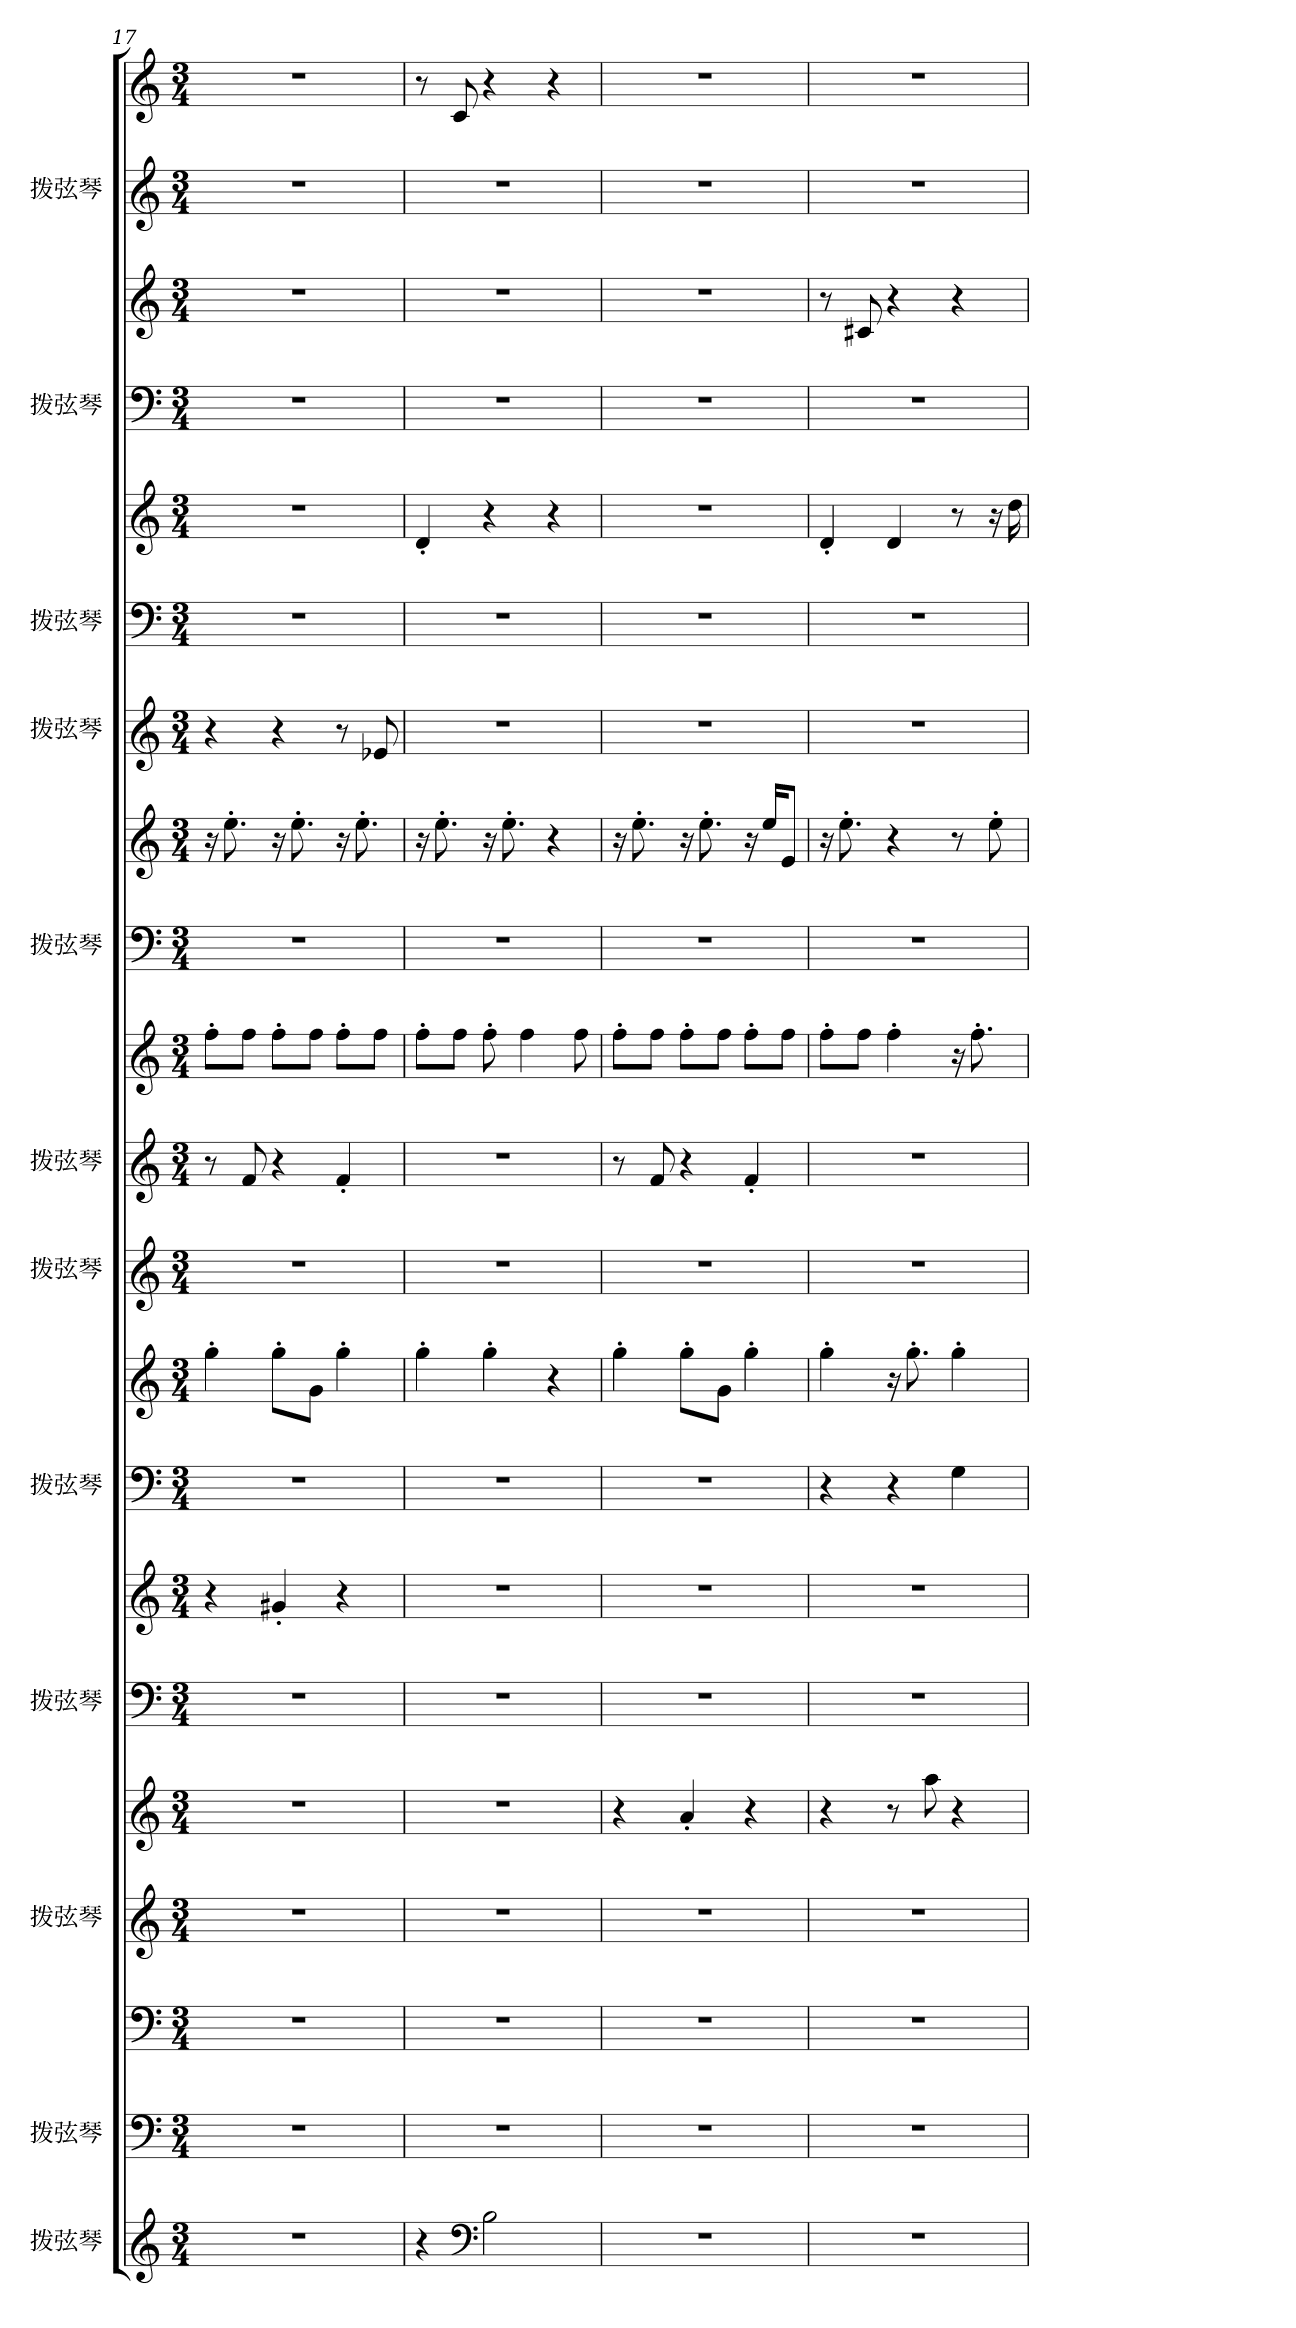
**kern	**kern	**kern	**kern	**kern	**kern	**kern	**kern	**kern	**kern	**kern	**kern	**kern	**kern	**kern	**kern	**kern	**kern	**kern	**kern	**kern
*part12	*part11	*part11	*part10	*part10	*part9	*part9	*part8	*part8	*part7	*part6	*part6	*part5	*part5	*part4	*part3	*part3	*part2	*part2	*part1	*part1
*staff21	*staff20	*staff19	*staff18	*staff17	*staff16	*staff15	*staff14	*staff13	*staff12	*staff11	*staff10	*staff9	*staff8	*staff7	*staff6	*staff5	*staff4	*staff3	*staff2	*staff1
*I"拨弦琴	*I"拨弦琴	*	*I"拨弦琴	*	*I"拨弦琴	*	*I"拨弦琴	*	*I"拨弦琴	*I"拨弦琴	*	*I"拨弦琴	*	*I"拨弦琴	*I"拨弦琴	*	*I"拨弦琴	*	*I"拨弦琴	*
*clefG2	*clefF4	*clefF4	*clefG2	*clefG2	*clefF4	*clefG2	*clefF4	*clefG2	*clefG2	*clefG2	*clefG2	*clefF4	*clefG2	*clefG2	*clefF4	*clefG2	*clefF4	*clefG2	*clefG2	*clefG2
*k[]	*k[]	*k[]	*k[]	*k[]	*k[]	*k[]	*k[]	*k[]	*k[]	*k[]	*k[]	*k[]	*k[]	*k[]	*k[]	*k[]	*k[]	*k[]	*k[]	*k[]
*M3/4	*M3/4	*M3/4	*M3/4	*M3/4	*M3/4	*M3/4	*M3/4	*M3/4	*M3/4	*M3/4	*M3/4	*M3/4	*M3/4	*M3/4	*M3/4	*M3/4	*M3/4	*M3/4	*M3/4	*M3/4
=17	=17	=17	=17	=17	=17	=17	=17	=17	=17	=17	=17	=17	=17	=17	=17	=17	=17	=17	=17	=17
2.r	2.r	2.r	2.r	2.r	2.r	4r	2.r	4gg'\	2.r	8r	8ff'\L	2.r	16r	4r	2.r	2.r	2.r	2.r	2.r	2.r
.	.	.	.	.	.	.	.	.	.	.	.	.	8.ee'\	.	.	.	.	.	.	.
.	.	.	.	.	.	.	.	.	.	8f/	8ff\J	.	.	.	.	.	.	.	.	.
.	.	.	.	.	.	4g#X'/	.	8gg'\L	.	4r	8ff'\L	.	16r	4r	.	.	.	.	.	.
.	.	.	.	.	.	.	.	.	.	.	.	.	8.ee'\	.	.	.	.	.	.	.
.	.	.	.	.	.	.	.	8g\J	.	.	8ff\J	.	.	.	.	.	.	.	.	.
.	.	.	.	.	.	4r	.	4gg'\	.	4f'/	8ff'\L	.	16r	8r	.	.	.	.	.	.
.	.	.	.	.	.	.	.	.	.	.	.	.	8.ee'\	.	.	.	.	.	.	.
.	.	.	.	.	.	.	.	.	.	.	8ff\J	.	.	8e-X/	.	.	.	.	.	.
!!LO:PB:g=z
=18	=18	=18	=18	=18	=18	=18	=18	=18	=18	=18	=18	=18	=18	=18	=18	=18	=18	=18	=18	=18
4r	2.r	2.r	2.r	2.r	2.r	2.r	2.r	4gg'\	2.r	2.r	8ff'\L	2.r	16r	2.r	2.r	4d'/	2.r	2.r	2.r	8r
.	.	.	.	.	.	.	.	.	.	.	.	.	8.ee'\	.	.	.	.	.	.	.
.	.	.	.	.	.	.	.	.	.	.	8ff\J	.	.	.	.	.	.	.	.	8c/
*clefF4	*	*	*	*	*	*	*	*	*	*	*	*	*	*	*	*	*	*	*	*
2B\	.	.	.	.	.	.	.	4gg'\	.	.	8ff'\	.	16r	.	.	4r	.	.	.	4r
.	.	.	.	.	.	.	.	.	.	.	.	.	8.ee'\	.	.	.	.	.	.	.
.	.	.	.	.	.	.	.	.	.	.	4ff\	.	.	.	.	.	.	.	.	.
.	.	.	.	.	.	.	.	4r	.	.	.	.	4r	.	.	4r	.	.	.	4r
.	.	.	.	.	.	.	.	.	.	.	8ff\	.	.	.	.	.	.	.	.	.
=19	=19	=19	=19	=19	=19	=19	=19	=19	=19	=19	=19	=19	=19	=19	=19	=19	=19	=19	=19	=19
2.r	2.r	2.r	2.r	4r	2.r	2.r	2.r	4gg'\	2.r	8r	8ff'\L	2.r	16r	2.r	2.r	2.r	2.r	2.r	2.r	2.r
.	.	.	.	.	.	.	.	.	.	.	.	.	8.ee'\	.	.	.	.	.	.	.
.	.	.	.	.	.	.	.	.	.	8f/	8ff\J	.	.	.	.	.	.	.	.	.
.	.	.	.	4a'/	.	.	.	8gg'\L	.	4r	8ff'\L	.	16r	.	.	.	.	.	.	.
.	.	.	.	.	.	.	.	.	.	.	.	.	8.ee'\	.	.	.	.	.	.	.
.	.	.	.	.	.	.	.	8g\J	.	.	8ff\J	.	.	.	.	.	.	.	.	.
.	.	.	.	4r	.	.	.	4gg'\	.	4f'/	8ff'\L	.	16r	.	.	.	.	.	.	.
.	.	.	.	.	.	.	.	.	.	.	.	.	16ee/KL	.	.	.	.	.	.	.
.	.	.	.	.	.	.	.	.	.	.	8ff\J	.	8e/J	.	.	.	.	.	.	.
=20	=20	=20	=20	=20	=20	=20	=20	=20	=20	=20	=20	=20	=20	=20	=20	=20	=20	=20	=20	=20
2.r	2.r	2.r	2.r	4r	2.r	2.r	4r	4gg'\	2.r	2.r	8ff'\L	2.r	16r	2.r	2.r	4d'/	2.r	8r	2.r	2.r
.	.	.	.	.	.	.	.	.	.	.	.	.	8.ee'\	.	.	.	.	.	.	.
.	.	.	.	.	.	.	.	.	.	.	8ff\J	.	.	.	.	.	.	8c#X/	.	.
.	.	.	.	8r	.	.	4r	16r	.	.	4ff'\	.	4r	.	.	4d/	.	4r	.	.
.	.	.	.	.	.	.	.	8.gg'\	.	.	.	.	.	.	.	.	.	.	.	.
.	.	.	.	8aa\	.	.	.	.	.	.	.	.	.	.	.	.	.	.	.	.
.	.	.	.	4r	.	.	4G\	4gg'\	.	.	16r	.	8r	.	.	8r	.	4r	.	.
.	.	.	.	.	.	.	.	.	.	.	8.ff'\	.	.	.	.	.	.	.	.	.
.	.	.	.	.	.	.	.	.	.	.	.	.	8ee'\	.	.	16r	.	.	.	.
.	.	.	.	.	.	.	.	.	.	.	.	.	.	.	.	16dd\	.	.	.	.
=	=	=	=	=	=	=	=	=	=	=	=	=	=	=	=	=	=	=	=	=
*-	*-	*-	*-	*-	*-	*-	*-	*-	*-	*-	*-	*-	*-	*-	*-	*-	*-	*-	*-	*-
